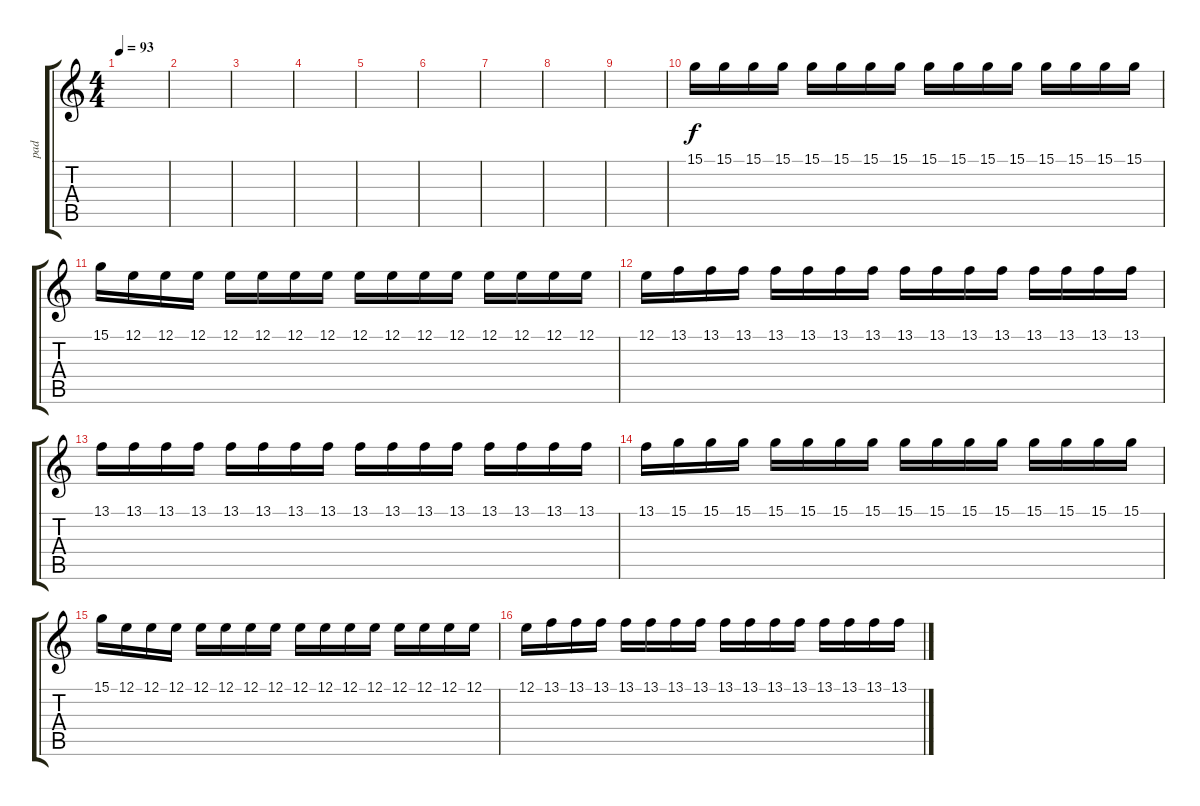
\track ("pad" "pad") {instrument pad4choir}
\staff {score tabs}
\tuning (E4 B3 G3 D3 A2 E2) {hide}
\ts (4 4)
\tempo 93
\clef g2
\ks c
|
|
|
|
|
|
|
|
|
15.1.16{volume 12 instrument lead2sawtooth} 15.1.16 15.1.16 15.1.16 15.1.16 15.1.16 15.1.16 15.1.16 15.1.16 15.1.16 15.1.16 15.1.16 15.1.16 15.1.16 15.1.16 15.1.16 |
15.1.16 12.1.16 12.1.16 12.1.16 12.1.16 12.1.16 12.1.16 12.1.16 12.1.16 12.1.16 12.1.16 12.1.16 12.1.16 12.1.16 12.1.16 12.1.16 |
12.1.16 13.1.16 13.1.16 13.1.16 13.1.16 13.1.16 13.1.16 13.1.16 13.1.16 13.1.16 13.1.16 13.1.16 13.1.16 13.1.16 13.1.16 13.1.16 |
13.1.16 13.1.16 13.1.16 13.1.16 13.1.16 13.1.16 13.1.16 13.1.16 13.1.16 13.1.16 13.1.16 13.1.16 13.1.16 13.1.16 13.1.16 13.1.16 |
13.1.16 15.1.16 15.1.16 15.1.16 15.1.16 15.1.16 15.1.16 15.1.16 15.1.16 15.1.16 15.1.16 15.1.16 15.1.16 15.1.16 15.1.16 15.1.16 |
15.1.16 12.1.16 12.1.16 12.1.16 12.1.16 12.1.16 12.1.16 12.1.16 12.1.16 12.1.16 12.1.16 12.1.16 12.1.16 12.1.16 12.1.16 12.1.16 |
12.1.16 13.1.16 13.1.16 13.1.16 13.1.16 13.1.16 13.1.16 13.1.16 13.1.16 13.1.16 13.1.16 13.1.16 13.1.16 13.1.16 13.1.16 13.1.16
